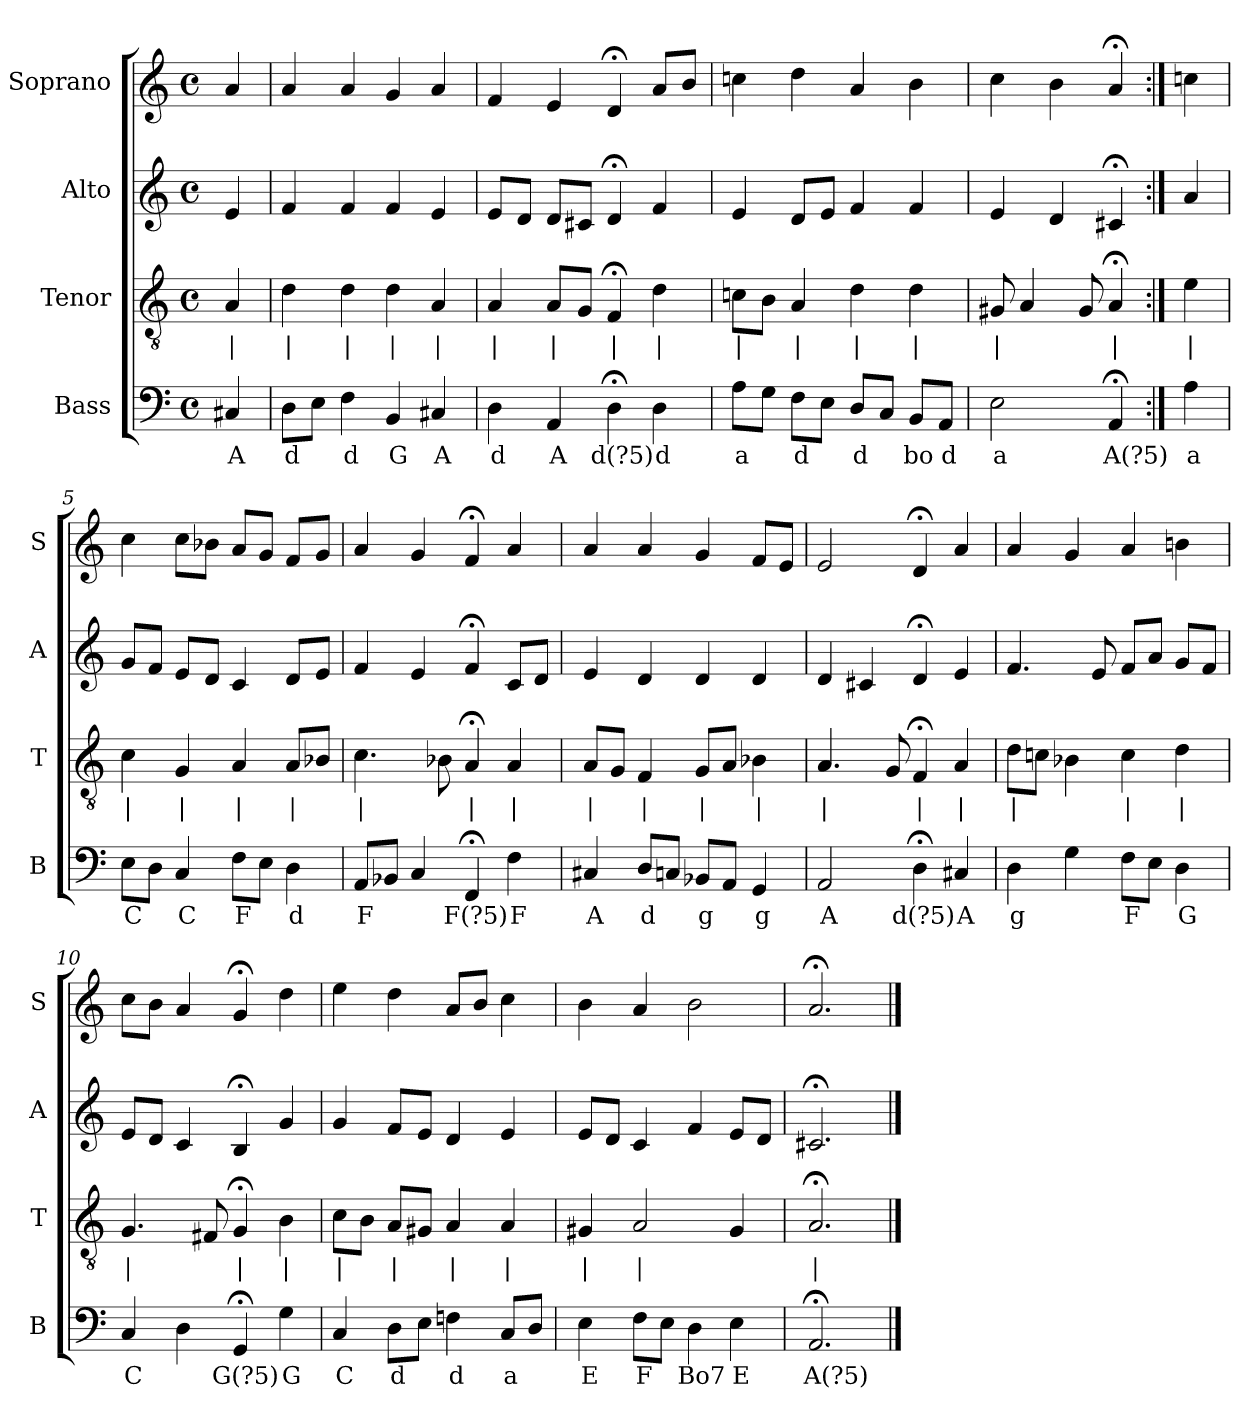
**kern	**text	**kern	**text	**kern	**kern
*part4	*part4	*part3	*part3	*part2	*part1
*staff4	*staff4	*staff3	*staff3	*staff2	*staff1
*I"Bass	*	*I"Tenor	*	*I"Alto	*I"Soprano
*I'B	*	*I'T	*	*I'A	*I'S
*clefF4	*	*clefGv2	*	*clefG2	*clefG2
*k[]	*	*k[]	*	*k[]	*k[]
*a:	*	*a:	*	*a:	*a:
*M4/4	*	*M4/4	*	*M4/4	*M4/4
*met(c)	*	*met(c)	*	*met(c)	*met(c)
*MM100	*	*MM100	*	*MM100	*MM100
=	=	=	=	=	=
4C#X	A	4A	|	4e	4a
=1	=1	=1	=1	=1	=1
8DL	d	4d	|	4f	4a
8EJ	.	.	.	.	.
4F	d	4d	|	4f	4a
4BB	G	4d	|	4f	4g
4C#X	A	4A	|	4e	4a
=2	=2	=2	=2	=2	=2
4D	d	4A	|	8eL	4f
.	.	.	.	8dJ	.
4AA	A	8AL	|	8dL	4e
.	.	8GJ	.	8c#XJ	.
4D;<	d(?5)	4F;<	|	4d;<	4d;<
4D	d	4d	|	4f	8aL
.	.	.	.	.	8bJ
=3	=3	=3	=3	=3	=3
8AL	a	8cnL	|	4e	4ccn
8GJ	.	8BJ	.	.	.
8FL	d	4A	|	8dL	4dd
8EJ	.	.	.	8eJ	.
8DL	d	4d	|	4f	4a
8CJ	.	.	.	.	.
8BBL	bo	4d	|	4f	4b
8AAJ	d	.	.	.	.
=4	=4	=4	=4	=4	=4
2E	a	8G#X	|	4e	4cc
.	.	4A	.	.	.
.	.	.	.	4d	4b
.	.	8G#	.	.	.
4AA;<	A(?5)	4A;<	|	4c#X;<	4a;<
=:|!	=:|!	=:|!	=:|!	=:|!	=:|!
4A	a	4e	|	4a	4ccn
=5	=5	=5	=5	=5	=5
8EL	C	4c	|	8gL	4cc
8DJ	.	.	.	8fJ	.
4C	C	4G	|	8eL	8ccL
.	.	.	.	8dJ	8b-XJ
8FL	F	4A	|	4c	8aL
8EJ	.	.	.	.	8gJ
4D	d	8AL	|	8dL	8fL
.	.	8B-XJ	.	8eJ	8gJ
=6	=6	=6	=6	=6	=6
8AAL	F	4.c	|	4f	4a
8BB-XJ	.	.	.	.	.
4C	.	.	.	4e	4g
.	.	8B-X	.	.	.
4FF;<	F(?5)	4A;<	|	4f;<	4f;<
4F	F	4A	|	8cL	4a
.	.	.	.	8dJ	.
=7	=7	=7	=7	=7	=7
4C#X	A	8AL	|	4e	4a
.	.	8GJ	.	.	.
8DL	d	4F	|	4d	4a
8CnJ	.	.	.	.	.
8BB-XL	g	8GL	|	4d	4g
8AAJ	.	8AJ	.	.	.
4GG	g	4B-X	|	4d	8fL
.	.	.	.	.	8eJ
=8	=8	=8	=8	=8	=8
2AA	A	4.A	|	4d	2e
.	.	.	.	4c#X	.
.	.	8G	.	.	.
4D;<	d(?5)	4F;<	|	4d;<	4d;<
4C#X	A	4A	|	4e	4a
=9	=9	=9	=9	=9	=9
4D	g	8dL	|	4.f	4a
.	.	8cnJ	.	.	.
4G	.	4B-X	.	.	4g
.	.	.	.	8e	.
8FL	F	4c	|	8fL	4a
8EJ	.	.	.	8aJ	.
4D	G	4d	|	8gL	4bn
.	.	.	.	8fJ	.
=10	=10	=10	=10	=10	=10
4C	C	4.G	|	8eL	8ccL
.	.	.	.	8dJ	8bJ
4D	.	.	.	4c	4a
.	.	8F#X	.	.	.
4GG;<	G(?5)	4G;<	|	4B;<	4g;<
4G	G	4B	|	4g	4dd
=11	=11	=11	=11	=11	=11
4C	C	8cL	|	4g	4ee
.	.	8BJ	.	.	.
8DL	d	8AL	|	8fL	4dd
8EJ	.	8G#XJ	.	8eJ	.
4Fn	d	4A	|	4d	8aL
.	.	.	.	.	8bJ
8CL	a	4A	|	4e	4cc
8DJ	.	.	.	.	.
=12	=12	=12	=12	=12	=12
4E	E	4G#X	|	8eL	4b
.	.	.	.	8dJ	.
8FL	F	2A	|	4c	4a
8EJ	.	.	.	.	.
4D	Bo7	.	.	4f	2b
4E	E	4G#	.	8eL	.
.	.	.	.	8dJ	.
=13	=13	=13	=13	=13	=13
2.AA;<	A(?5)	2.A;<	|	2.c#X;<	2.a;<
==	==	==	==	==	==
*-	*-	*-	*-	*-	*-
